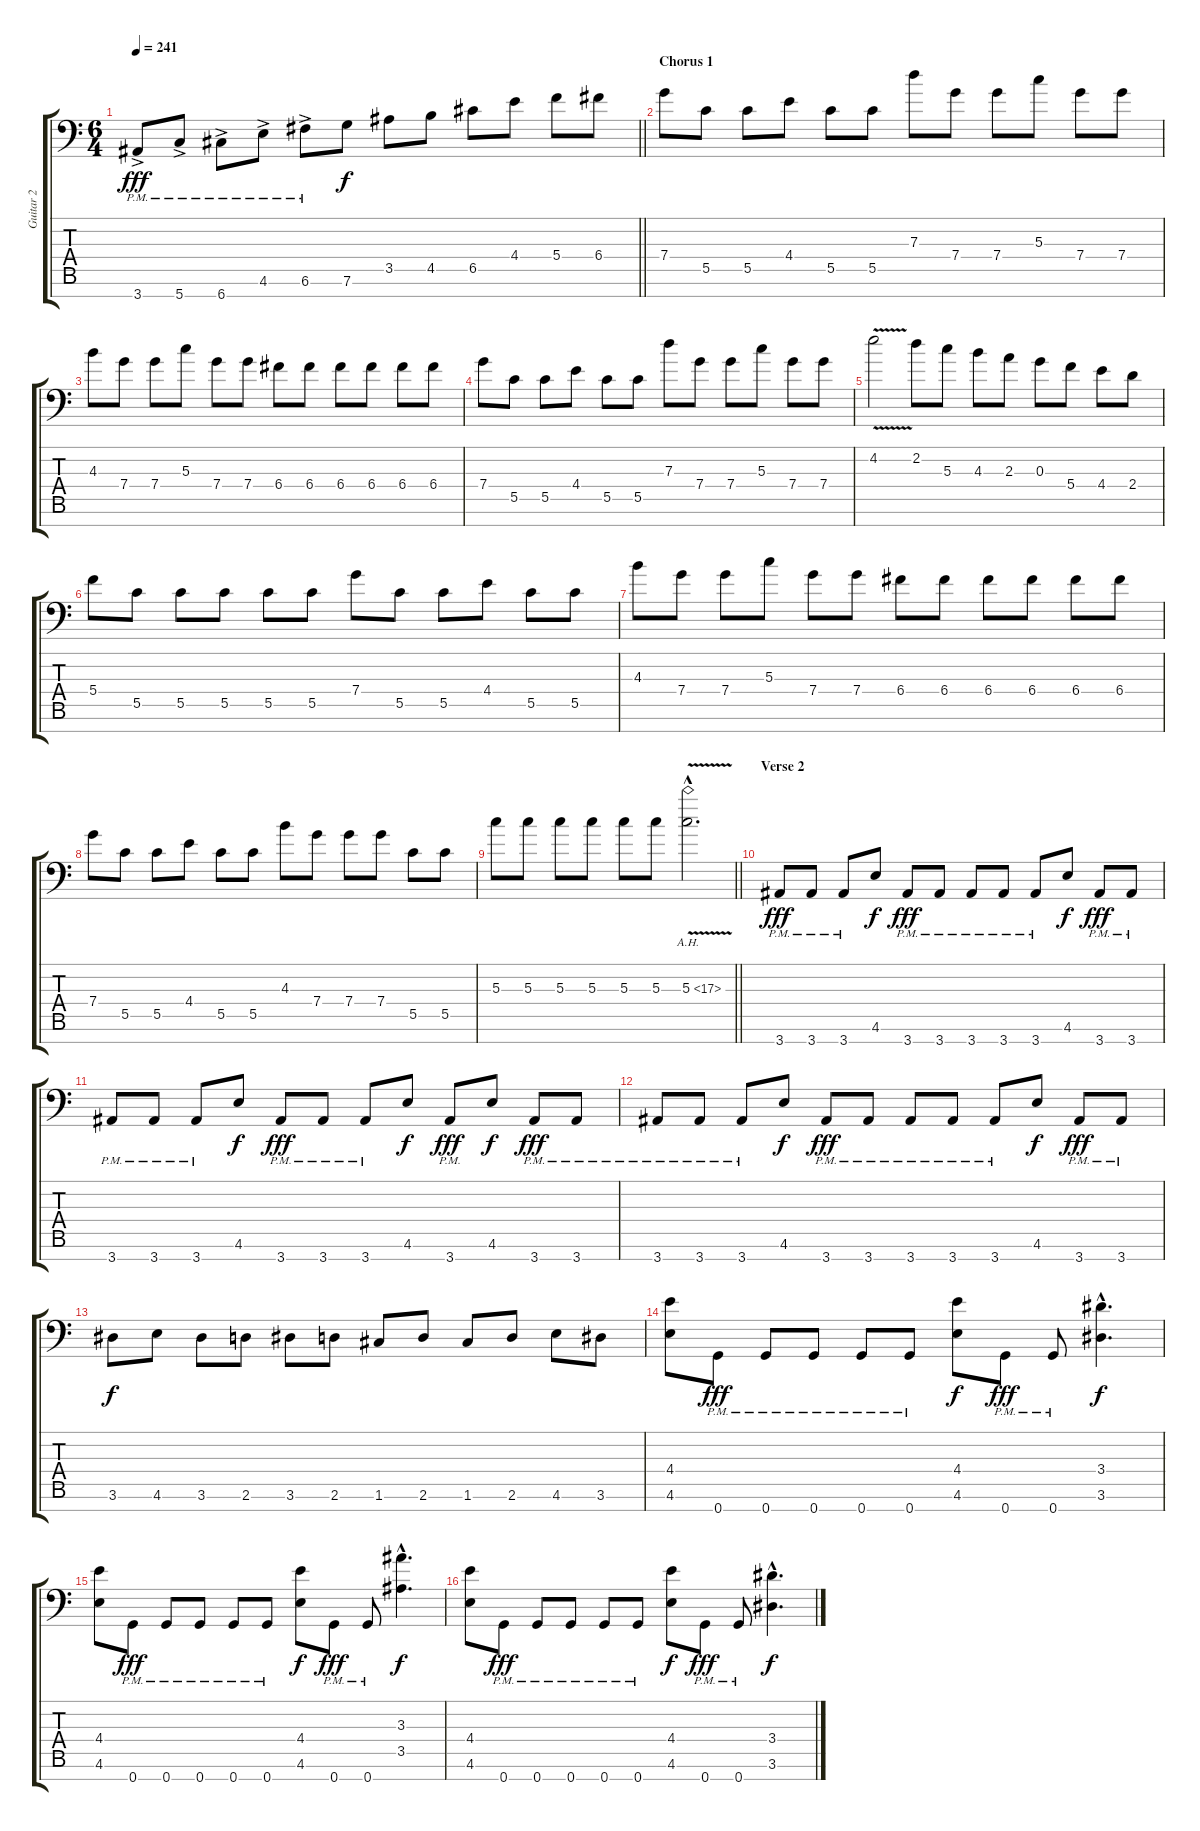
\track ("Guitar 2" "Guitar 2") {instrument distortionguitar}
\staff {score tabs}
\tuning (E4 C4 G3 C3 G2 C2 G1) {hide}
\ts (6 4)
\tempo 241
\clef f4
\barLineRight lightlight
\ks c
3.7{ac pm}.8{dy fff} 5.7{ac pm}.8 6.7{ac pm}.8 4.6{ac pm}.8 6.6{ac pm}.8 7.6.8{dy f} 3.5.8 4.5.8 6.5.8 4.4.8 5.4.8 6.4.8 |
\section ("" "Chorus 1")
7.4.8 5.5.8 5.5.8 4.4.8 5.5.8 5.5.8 7.3.8 7.4.8 7.4.8 5.3.8 7.4.8 7.4.8 |
4.3.8 7.4.8 7.4.8 5.3.8 7.4.8 7.4.8 6.4.8 6.4.8 6.4.8 6.4.8 6.4.8 6.4.8 |
7.4.8 5.5.8 5.5.8 4.4.8 5.5.8 5.5.8 7.3.8 7.4.8 7.4.8 5.3.8 7.4.8 7.4.8 |
4.2{v}.2 2.2.8 5.3.8 4.3.8 2.3.8 0.3.8 5.4.8 4.4.8 2.4.8 |
5.4.8 5.5.8 5.5.8 5.5.8 5.5.8 5.5.8 7.4.8 5.5.8 5.5.8 4.4.8 5.5.8 5.5.8 |
4.3.8 7.4.8 7.4.8 5.3.8 7.4.8 7.4.8 6.4.8 6.4.8 6.4.8 6.4.8 6.4.8 6.4.8 |
7.4.8 5.5.8 5.5.8 4.4.8 5.5.8 5.5.8 4.3.8 7.4.8 7.4.8 7.4.8 5.5.8 5.5.8 |
\barLineRight lightlight
5.3.8 5.3.8 5.3.8 5.3.8 5.3.8 5.3.8 5.3{ah 12 v hac}.2{d} |
\section ("" "Verse 2")
3.7{pm}.8{dy fff} 3.7{pm}.8 3.7{pm}.8 4.6.8{dy f} 3.7{pm}.8{dy fff} 3.7{pm}.8 3.7{pm}.8 3.7{pm}.8 3.7{pm}.8 4.6.8{dy f} 3.7{pm}.8{dy fff} 3.7{pm}.8 |
3.7{pm}.8 3.7{pm}.8 3.7{pm}.8 4.6.8{dy f} 3.7{pm}.8{dy fff} 3.7{pm}.8 3.7{pm}.8 4.6.8{dy f} 3.7{pm}.8{dy fff} 4.6.8{dy f} 3.7{pm}.8{dy fff} 3.7{pm}.8 |
3.7{pm}.8 3.7{pm}.8 3.7{pm}.8 4.6.8{dy f} 3.7{pm}.8{dy fff} 3.7{pm}.8 3.7{pm}.8 3.7{pm}.8 3.7{pm}.8 4.6.8{dy f} 3.7{pm}.8{dy fff} 3.7{pm}.8 |
3.6.8{dy f} 4.6.8 3.6.8 2.6.8 3.6.8 2.6.8 1.6.8 2.6.8 1.6.8 2.6.8 4.6.8 3.6.8 |
(4.4 4.6).8 0.7{pm}.8{dy fff} 0.7{pm}.8 0.7{pm}.8 0.7{pm}.8 0.7{pm}.8 (4.4 4.6).8{dy f} 0.7{pm}.8{dy fff} 0.7{pm}.8 (3.4{hac} 3.6{hac}).4{d dy f} |
(4.4 4.6).8 0.7{pm}.8{dy fff} 0.7{pm}.8 0.7{pm}.8 0.7{pm}.8 0.7{pm}.8 (4.4 4.6).8{dy f} 0.7{pm}.8{dy fff} 0.7{pm}.8 (3.3{hac} 3.5{hac}).4{d dy f} |
(4.4 4.6).8 0.7{pm}.8{dy fff} 0.7{pm}.8 0.7{pm}.8 0.7{pm}.8 0.7{pm}.8 (4.4 4.6).8{dy f} 0.7{pm}.8{dy fff} 0.7{pm}.8 (3.4{hac} 3.6{hac}).4{d dy f}
